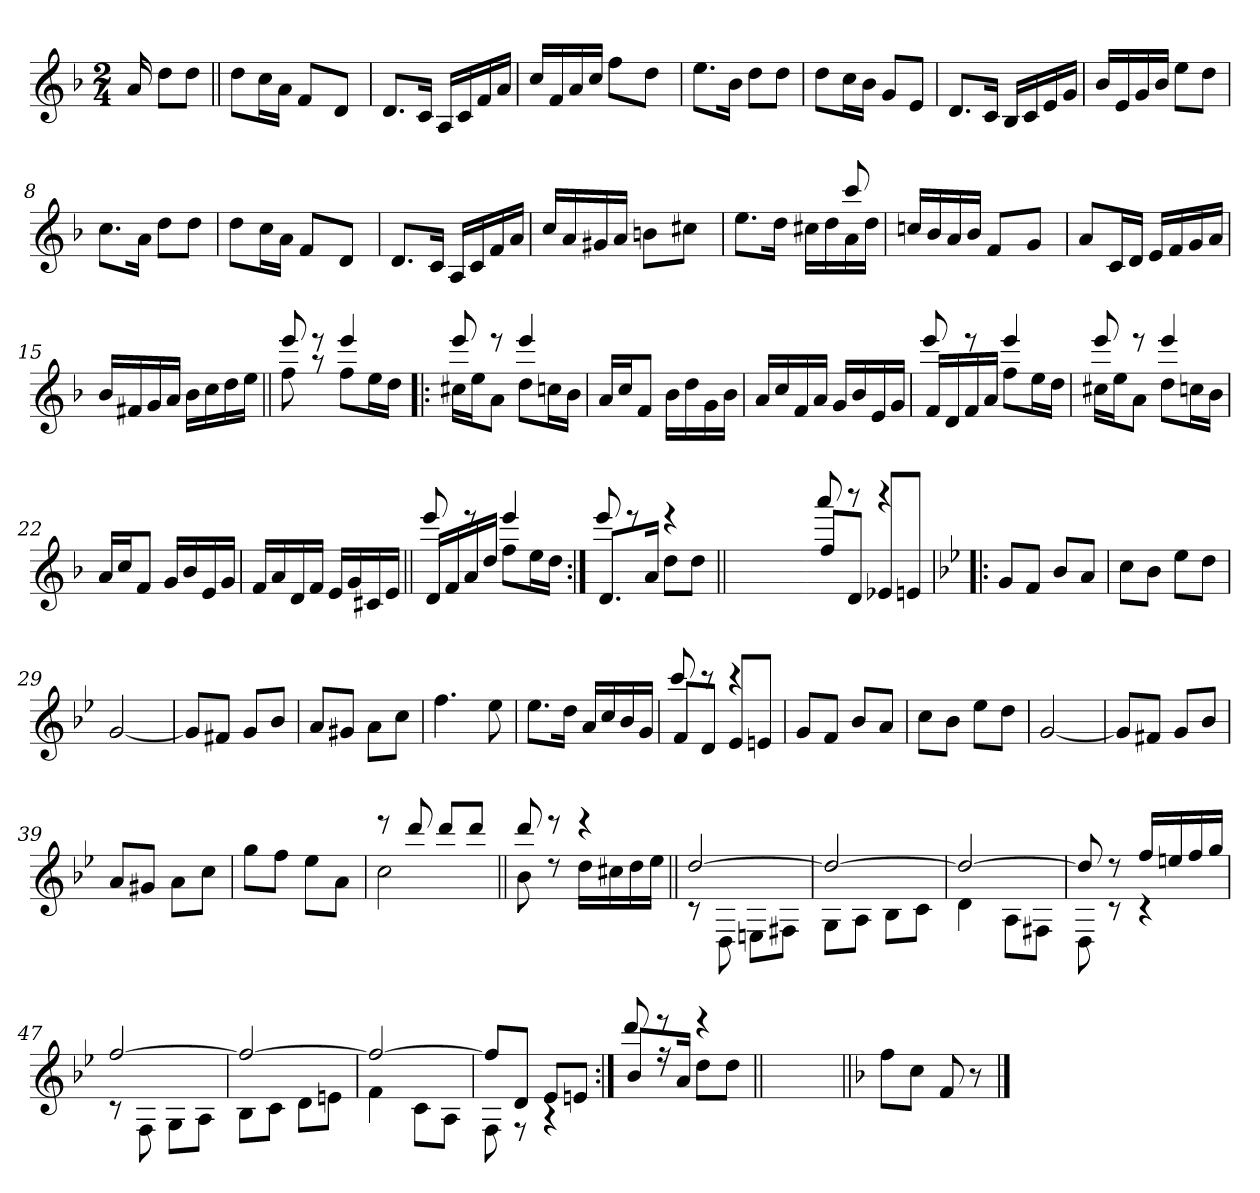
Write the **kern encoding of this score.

**kern
*part1
*staff1
*clefG2
*k[b-]
*F:
*M2/4
=
16a/
8dd\L
8dd\J
=1||
*^
8dd\L	4ryy
16cc\L	.
16a\JJ	.
8f/L	16ryy
.	16ryy
8d/J	16ryy
.	16ryy
*v	*v
=2
8.d/L
16c/Jk
16A/LL
16c/
16f/
16a/JJ
=3
*^
16cc/LL	4ryy
16f/	.
16a/	.
16cc/JJ	.
8ff\L	16ryy
.	16ryy
8dd\J	16ryy
.	16ryy
*v	*v
!!LO:LB:g=z
=4
8.ee\L
16b-\Jk
8dd\L
8dd\J
=5
8dd\L
16cc\L
16b-\JJ
8g/L
8e/J
=6
8.d/L
16c/Jk
16B-/LL
16c/
16e/
16g/JJ
=7
16b-/LL
16e/
16g/
16b-/JJ
8ee\L
8dd\J
=8
8.cc\L
16a\Jk
8dd\L
8dd\J
!!LO:LB:g=z
=9
*^
8dd\L	4ryy
16cc\L	.
16a\JJ	.
8f/L	16ryy
.	16ryy
8d/J	16ryy
.	16ryy
*v	*v
=10
8.d/L
16c/Jk
16A/LL
16c/
16f/
16a/JJ
=11
*^
16cc/LL	4ryy
16a/	.
16g#X/	.
16a/JJ	.
8bn\L	16ryy
.	16ryy
8cc#X\J	16ryy
.	16ryy
=12	=12
8.ee\L	4.ryy
16dd\Jk	.
16cc#X\LL	.
16dd\	.
16a\	8ccc!/
16dd\JJ	.
!!LO:LB:g=z	!!
=13	=13
16ccn/LL	4ryy
16b-/	.
16a/	.
16b-/JJ	.
8f/L	16ryy
.	16ryy
8g/J	16ryy
.	16ryy
*v	*v
=14
8a/L
16c/L
16d/JJ
16e/LL
16f/
16g/
16a/JJ
=15
16b-/LL
16f#X/
16g/
16a/JJ
16b-\LL
16cc\
16dd\
16ee\JJ
=16||
*^
8ff\	8eee!/
8r	8reee
8ff\L	4eee!/
16ee\L	.
16dd\JJ	.
!!LO:LB:g=z	!!
=17!|:	=17!|:
16cc#X\LL	8eee!/
16ee\J	.
8a\J	8reee
8dd\L	4eee!/
16ccn\L	.
16b-\JJ	.
*v	*v
=18
16a/LL
16cc/J
8f/J
16b-\LL
16dd\
16g\
16b-\JJ
=19
16a/LL
16cc/
16f/
16a/JJ
16g/LL
16b-/
16e/
16g/JJ
=20
*^
16f/LL	8eee!/
16d/	.
16f/	8reee
16a/JJ	.
8ff\L	4eee!/
16ee\L	.
16dd\JJ	.
=21	=21
16cc#X\LL	8eee!/
16ee\J	.
8a\J	8reee
8dd\L	4eee!/
16ccn\L	.
16b-\JJ	.
*v	*v
!!LO:LB:g=z
=22
16a/LL
16cc/J
8f/J
16g/LL
16b-/
16e/
16g/JJ
=23
16f/LL
16a/
16d/
16f/JJ
16e/LL
16g/
16c#X/
16e/JJ
=24||
*^
16d/LL	8eee!/
16f/	.
16a/	8reee
16dd/JJ	.
8ff\L	4eee!/
16ee\L	.
16dd\JJ	.
=25:|!	=25:|!
8.d/L	8eee!/
.	8reee
16a/Jk	.
8dd\L	4reee
8dd\J	.
*v	*v
=25X1||
*stria0
2ryy
!!LO:LB:g=z
=26-
*stria5
*^
8ff/L	8aaa!/
8d/J	8raaa
8e-X/L	4raaa
8en/J	.
*v	*v
=27!|:
*k[b-e-]
*B-:
8g/L
8f/J
8b-/L
8a/J
=28
8cc\L
8b-\J
8ee-\L
8dd\J
=29
[2g/
=30
8g/L]
8f#X/J
8g/L
8b-/J
!!LO:LB:g=z
=31
8a/L
8g#X/J
8a\L
8cc\J
=32
4.ff\
8ee-\
=33
8.ee-\L
16dd\Jk
16a/LL
16cc/
16b-/
16g/JJ
=34
*^
8f/L	8ccc!/
8d/J	8rccc
8e-/L	4rccc
8en/J	.
*v	*v
=35
8g/L
8f/J
8b-/L
8a/J
!!LO:PB:g=z
=36
8cc\L
8b-\J
8ee-\L
8dd\J
=37
[<2g/
=38
8g/L]
8f#X/J
8g/L
8b-/J
=39
8a/L
8g#X/J
8a\L
8cc\J
=40
8gg\L
8ff\J
8ee-\L
8a\J
!!LO:LB:g=z
=41
*^
2cc\	8rddd
.	8ddd!/
.	8ddd!/L
.	8ddd!/J
=42||	=42||
8b-\	8ddd!/
8r	8rddd
16dd\LL	4rddd
16cc#X\	.
16dd\	.
16ee-\JJ	.
=43||	=43||
[>2dd/	8rc
.	8D\
.	8En\L
.	8F#X\J
=44	=44
2dd/_	8G\L
.	8A\J
.	8B-\L
.	8c\J
!!LO:LB:g=z	!!
=45	=45
2dd/_	4d\
.	8A\L
.	8F#X\J
=46	=46
8dd/]	8D\
8rdd	8rc
16ff/LL	4rc
16een/	.
16ff/	.
16gg/JJ	.
=47	=47
[>2ff/	8rc
.	8F\
.	8G\L
.	8A\J
=48	=48
2ff/_	8B-\L
.	8c\J
.	8d\L
.	8en\J
=49	=49
2ff/_	4f\
.	8c\L
.	8A\J
=50	=50
8ff/L]	8F\
8d/J	8rF
8e-/L	4rG
8en/J	.
!!LO:LB:g=z	!!
=51:|!	=51:|!
8b-/L	8ddd!/
16r	8rddd
16a/Jk	.
8dd\L	4rddd
8dd\J	.
*v	*v
=51X2||
*stria0
2ryy
=52||
*stria5
*k[b-]
*F:
8ff\L
8cc\J
8f/
8r
==
*-
